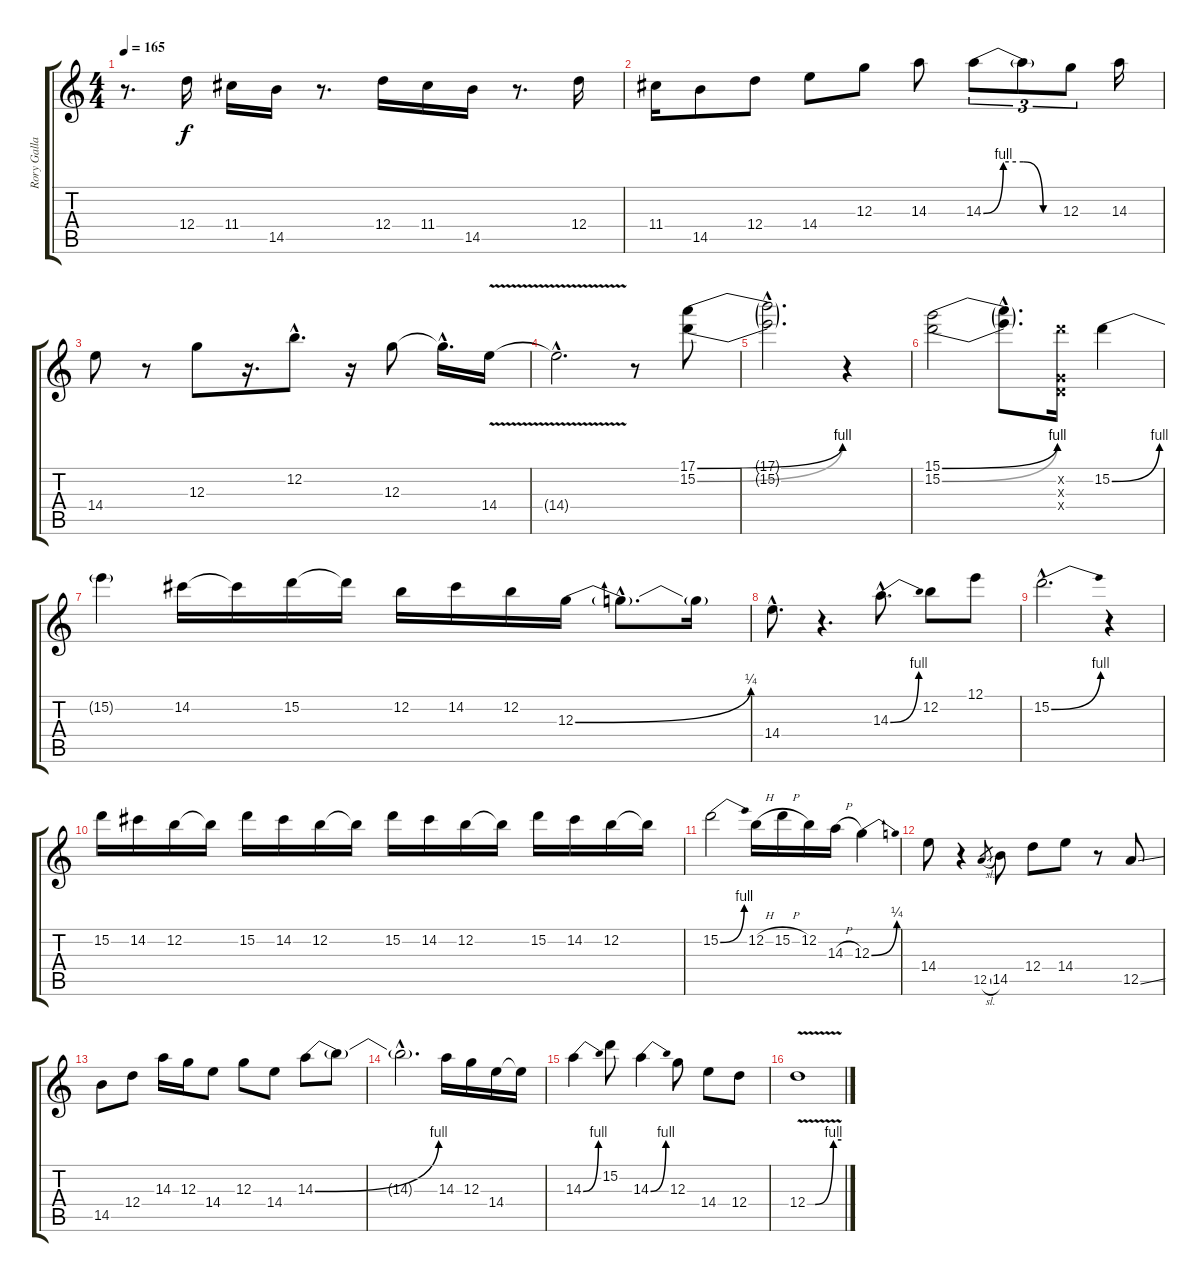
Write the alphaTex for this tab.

\track ("Rory Gallagher" "Rory Galla") {instrument overdrivenguitar}
\staff {score tabs}
\tuning (E4 B3 G3 D3 A2 E2) {hide}
\ts (4 4)
\tempo 165
\clef g2
\ks c
r.8{d dy f} 12.4.16 11.4.16 14.5.16 r.8{d} 12.4.16 11.4.16 14.5.16 r.8{d} 12.4.16 |
11.4.16 14.5.8 12.4.8 14.4.8 12.3.8 14.3.8 14.3{be (custom 0 0 15 4 30 4 45 0 60 0)}.8{tu (3 2)} 14.3{t}.8{tu (3 2)} 12.3.8{tu (3 2)} 14.3.16 |
14.4.8 r.8{instrument guitarharmonics} 12.3.8 r.16{d} 12.2{hac}.8{d} r.16{instrument overdrivenguitar} 12.3.8 12.3{hac t}.16{d} 14.4{v}.16 |
14.4{hac t}.2{d} r.8 (17.1{be (bend 0 0 60 4)} 15.2{be (bend 0 0 60 4)}).8 |
(17.1{hac t} 15.2{hac t}).2{d} r.4 |
(15.1{be (bend 0 0 60 4)} 15.2{be (bend 0 0 60 4)}).2 (15.1{hac t} 15.2{hac t}).8{d} (15.2{x} 0.3{x} 0.4{x}).16 15.2{be (bend 0 0 60 4)}.4 |
15.2{t}.4 14.2.16 14.2{t}.16 15.2.16 15.2{t}.16 12.2.16 14.2.16 12.2.16 12.3{be (bend 0 0 60 1)}.16 12.3{hac t}.8{d} 12.3{t}.16 |
14.4{hac}.8{d} r.4{d} 14.3{be (bend 0 0 60 4) hac}.8{d} 12.2.8 12.1.8 |
15.2{be (bend 0 0 60 4) hac}.2{d} r.4 |
15.2.16 14.2.16 12.2.16 12.2{t}.16 15.2.16 14.2.16 12.2.16 12.2{t}.16 15.2.16 14.2.16 12.2.16 12.2{t}.16 15.2.16 14.2.16 12.2.16 12.2{t}.16 |
15.2{be (bend 0 0 60 4)}.2 12.2{h}.16 15.2{h}.16 12.2.16 14.3{h}.16 12.3{be (bend 0 0 60 1)}.4 |
14.4.8 r.4 12.5{sl}.8{gr} 14.5.8 12.4.8 14.4.8 r.8 12.5{ss}.8 |
14.5.8 12.4.8 14.3.16 12.3.16 14.4.8 12.3.8 14.4.8 14.3{be (bend 0 0 60 4)}.8 14.3{t}.8 |
14.3{hac t}.2{d} 14.3.16 12.3.16 14.4.16 14.4{t}.16 |
14.3{be (bend 0 0 60 4)}.4 15.2.8 14.3{be (bend 0 0 60 4)}.4 12.3.8 14.4.8 12.4.8 |
12.4{be (custom 0 0 14 0 46 4 60 4) v}.1
